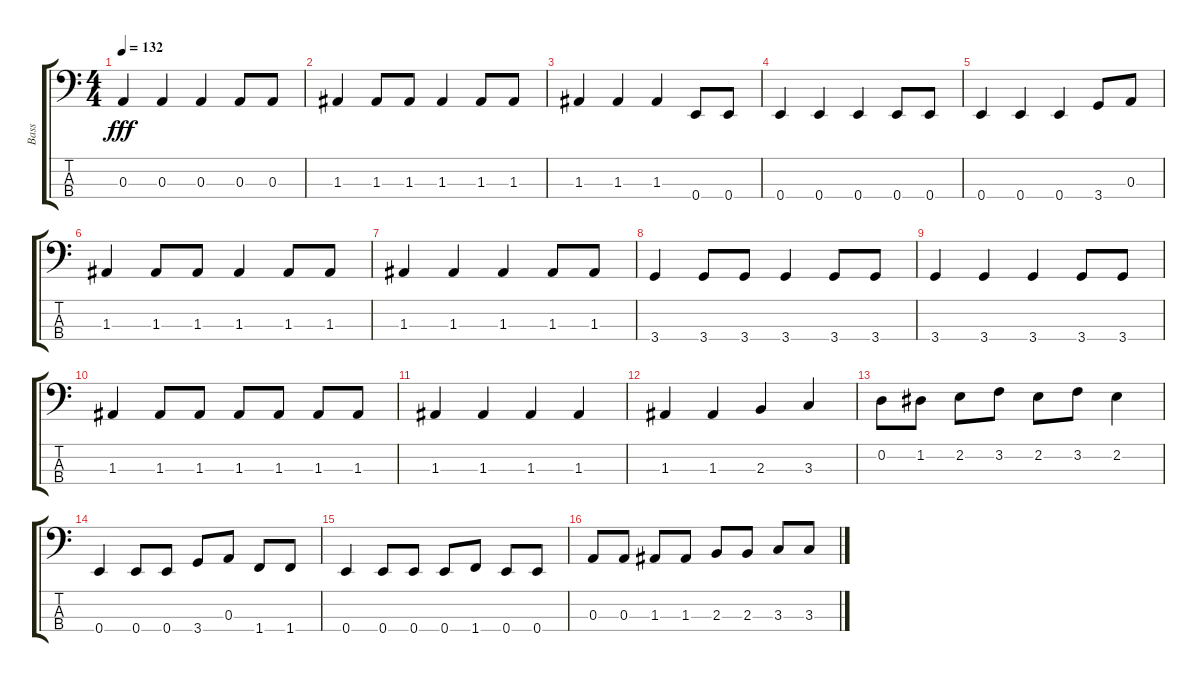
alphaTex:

\track ("Bass" "Bass") {instrument electricbassfinger}
\staff {score tabs}
\tuning (G2 D2 A1 E1) {hide}
\ts (4 4)
\tempo 132
\clef f4
\ks c
0.3.4{dy fff} 0.3.4 0.3.4 0.3.8 0.3.8 |
1.3.4 1.3.8 1.3.8 1.3.4 1.3.8 1.3.8 |
1.3.4 1.3.4 1.3.4 0.4.8 0.4.8 |
0.4.4 0.4.4 0.4.4 0.4.8 0.4.8 |
0.4.4 0.4.4 0.4.4 3.4.8 0.3.8 |
1.3.4 1.3.8 1.3.8 1.3.4 1.3.8 1.3.8 |
1.3.4 1.3.4 1.3.4 1.3.8 1.3.8 |
3.4.4 3.4.8 3.4.8 3.4.4 3.4.8 3.4.8 |
3.4.4 3.4.4 3.4.4 3.4.8 3.4.8 |
1.3.4 1.3.8 1.3.8 1.3.8 1.3.8 1.3.8 1.3.8 |
1.3.4 1.3.4 1.3.4 1.3.4 |
1.3.4 1.3.4 2.3.4 3.3.4 |
0.2.8 1.2.8 2.2.8 3.2.8 2.2.8 3.2.8 2.2.4 |
0.4.4 0.4.8 0.4.8 3.4.8 0.3.8 1.4.8 1.4.8 |
0.4.4 0.4.8 0.4.8 0.4.8 1.4.8 0.4.8 0.4.8 |
0.3.8 0.3.8 1.3.8 1.3.8 2.3.8 2.3.8 3.3.8 3.3.8
